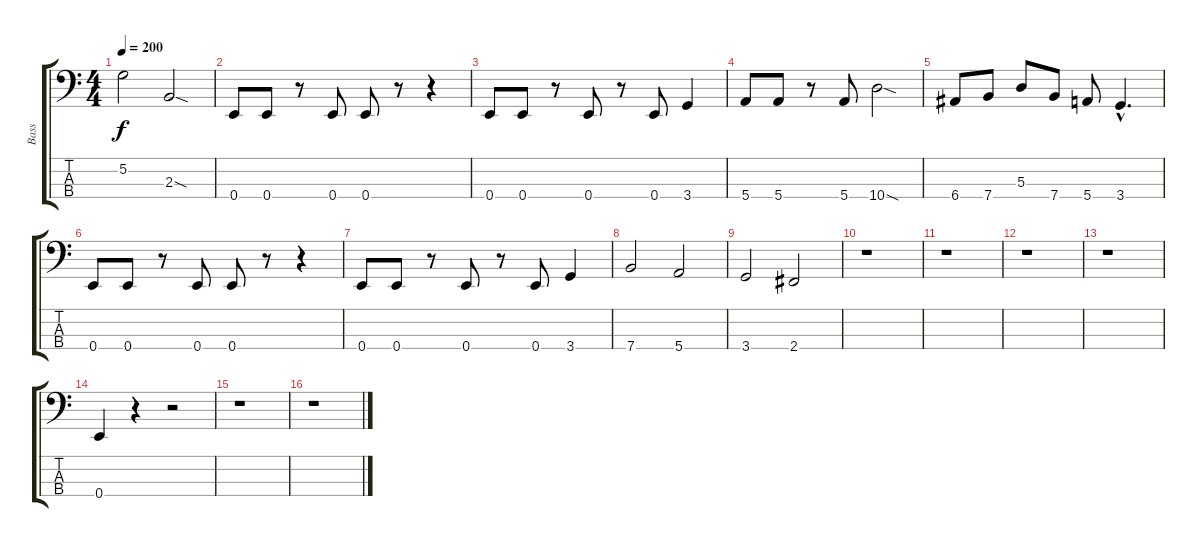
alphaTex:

\track ("Bass" "Bass") {instrument slapbass1}
\staff {score tabs}
\tuning (G2 D2 A1 E1) {hide}
\ts (4 4)
\tempo 200
\clef f4
\ks c
5.2.2{dy f} 2.3{sod}.2 |
0.4.8 0.4.8 r.8 0.4.8 0.4.8 r.8 r.4 |
0.4.8 0.4.8 r.8 0.4.8 r.8 0.4.8 3.4.4 |
5.4.8 5.4.8 r.8 5.4.8 10.4{sod}.2 |
6.4.8 7.4.8 5.3.8 7.4.8 5.4.8 3.4{hac}.4{d} |
0.4.8 0.4.8 r.8 0.4.8 0.4.8 r.8 r.4 |
0.4.8 0.4.8 r.8 0.4.8 r.8 0.4.8 3.4.4 |
7.4.2 5.4.2 |
3.4.2 2.4.2 |
r.1 |
r.1 |
r.1 |
r.1 |
0.4.4 r.4 r.2 |
r.1 |
r.1
